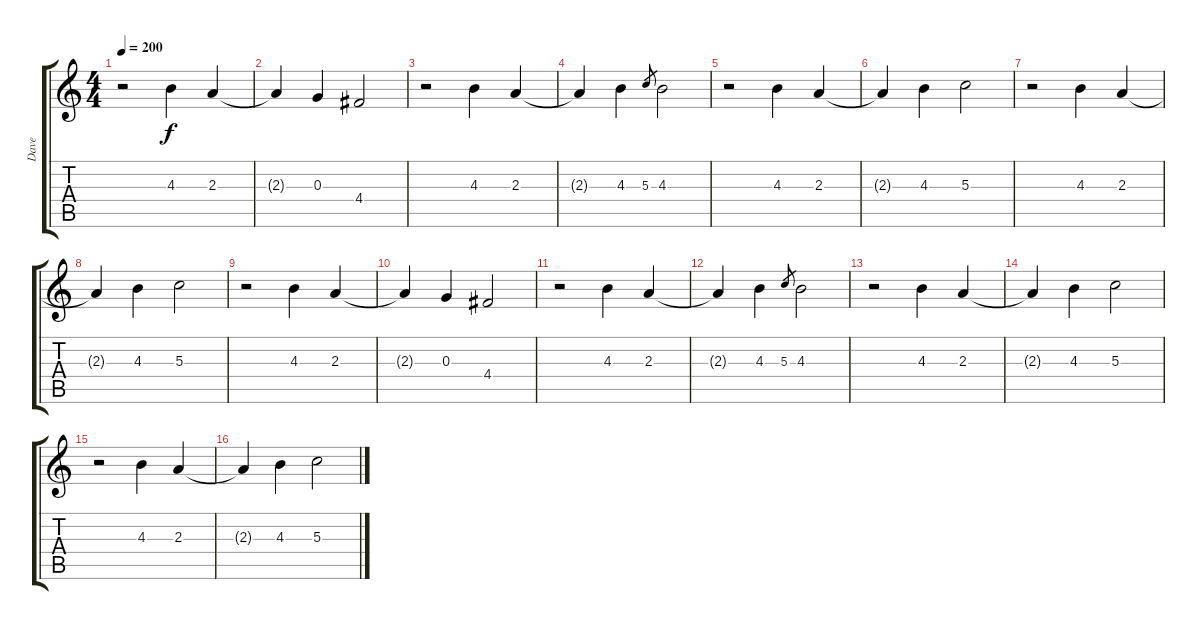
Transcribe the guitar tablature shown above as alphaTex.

\track ("Dave" "Dave") {instrument distortionguitar}
\staff {score tabs}
\tuning (E4 B3 G3 D3 A2 E2) {hide}
\ts (4 4)
\tempo 200
\clef g2
\ks c
r.2{dy f} 4.3.4 2.3.4 |
2.3{t}.4 0.3.4 4.4.2 |
r.2 4.3.4 2.3.4 |
2.3{t}.4 4.3.4 5.3.8{gr} 4.3.2 |
r.2 4.3.4 2.3.4 |
2.3{t}.4 4.3.4 5.3.2 |
r.2 4.3.4 2.3.4 |
2.3{t}.4 4.3.4 5.3.2 |
r.2 4.3.4 2.3.4 |
2.3{t}.4 0.3.4 4.4.2 |
r.2 4.3.4 2.3.4 |
2.3{t}.4 4.3.4 5.3.8{gr} 4.3.2 |
r.2 4.3.4 2.3.4 |
2.3{t}.4 4.3.4 5.3.2 |
r.2 4.3.4 2.3.4 |
2.3{t}.4 4.3.4 5.3.2
